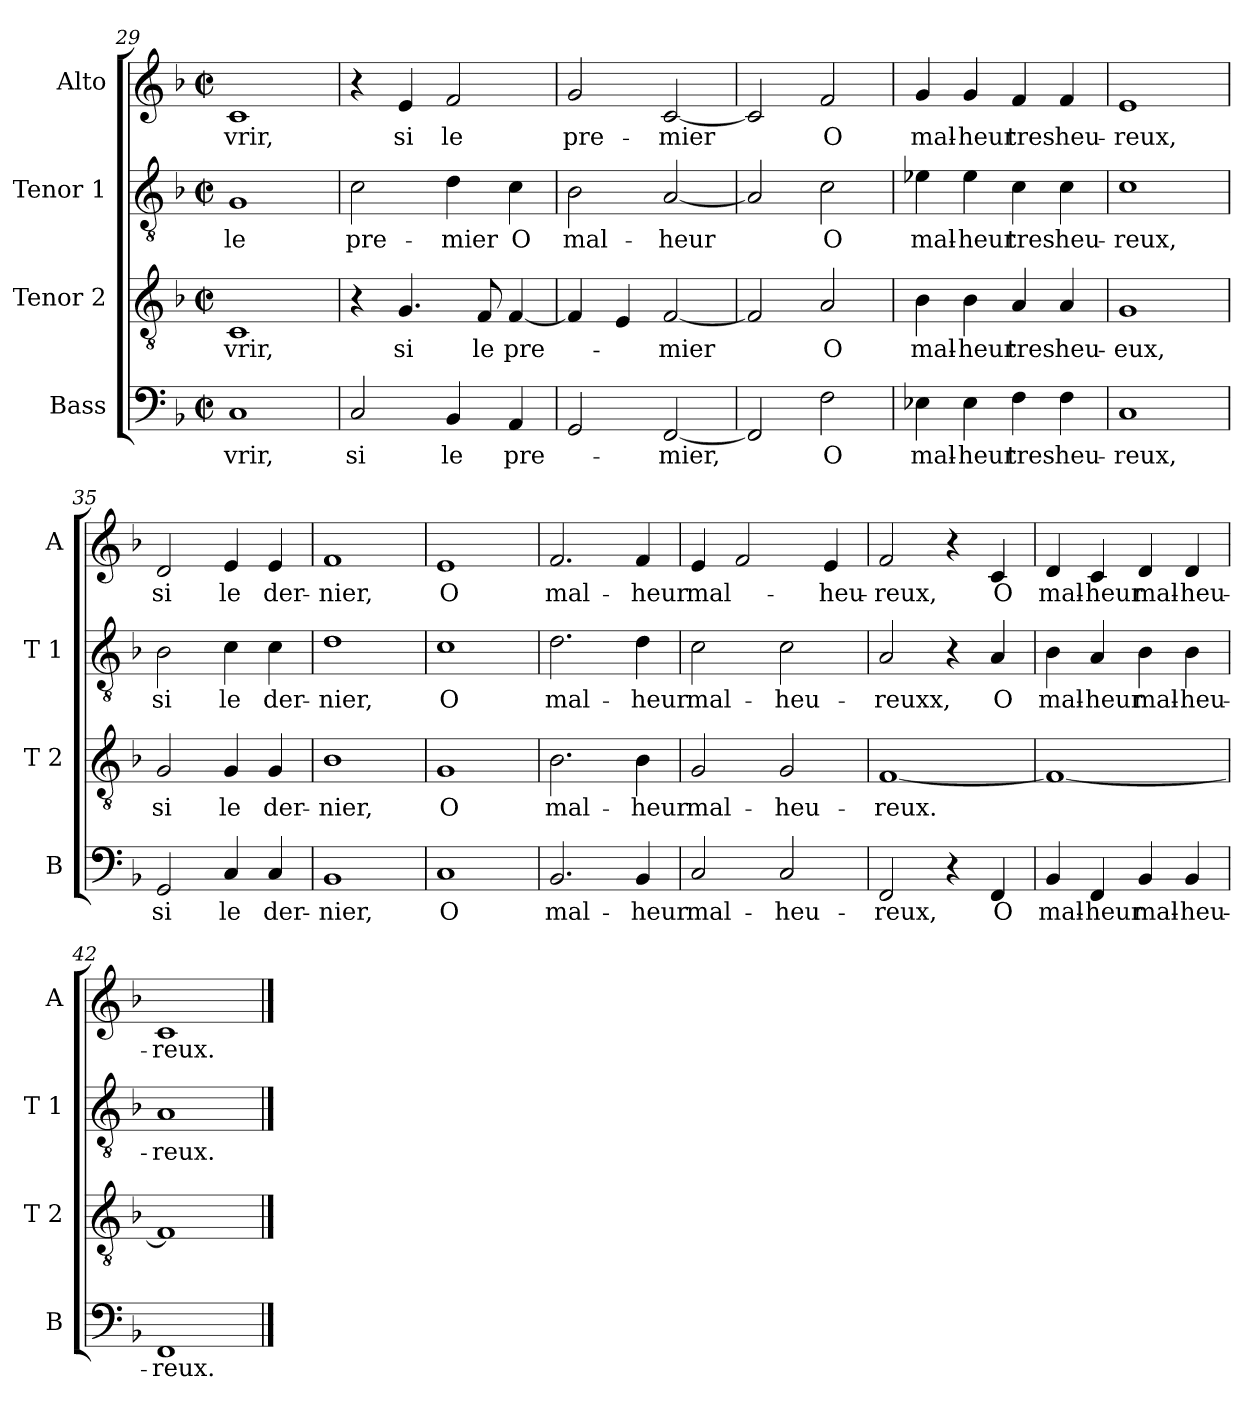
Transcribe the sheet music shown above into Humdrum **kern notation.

**kern	**text	**kern	**text	**kern	**text	**kern	**text
*part4	*part4	*part3	*part3	*part2	*part2	*part1	*part1
*staff4	*staff4	*staff3	*staff3	*staff2	*staff2	*staff1	*staff1
*I"Bass	*	*I"Tenor 2	*	*I"Tenor 1	*	*I"Alto	*
*I'B	*	*I'T 2	*	*I'T 1	*	*I'A	*
*clefF4	*	*clefGv2	*	*clefGv2	*	*clefG2	*
*k[b-]	*	*k[b-]	*	*k[b-]	*	*k[b-]	*
*F:	*	*F:	*	*F:	*	*F:	*
*M2/2	*	*M2/2	*	*M2/2	*	*M2/2	*
*met(c|)	*	*met(c|)	*	*met(c|)	*	*met(c|)	*
=29	=29	=29	=29	=29	=29	=29	=29
!	!LO:LY:b	!	!LO:LY:b	!	!LO:LY:b	!	!LO:LY:b
1C	-vrir,	1C	-vrir,	1G	le	1c	-vrir,
=30	=30	=30	=30	=30	=30	=30	=30
!	!LO:LY:b	!	!	!	!LO:LY:b	!	!
2C/	si	4r	.	2c\	pre-	4r	.
!	!	!	!LO:LY:b	!	!	!	!LO:LY:b
.	.	4.G/	si	.	.	4e/	si
!	!LO:LY:b	!	!	!	!LO:LY:b	!	!LO:LY:b
4BB-/	le	.	.	4d\	-mier	2f/	le
!	!	!	!LO:LY:b	!	!	!	!
.	.	8F/	le	.	.	.	.
!	!LO:LY:b	!	!LO:LY:b	!	!LO:LY:b	!	!
4AA/	pre-	[4F/	pre-	4c\	O	.	.
=31	=31	=31	=31	=31	=31	=31	=31
!	!	!	!	!	!LO:LY:b	!	!LO:LY:b
2GG/	.	4F/]	.	2B-\	mal-	2g/	pre-
.	.	4E/	.	.	.	.	.
!	!LO:LY:b	!	!LO:LY:b	!	!LO:LY:b	!	!LO:LY:b
[2FF/	-mier,	[2F/	-mier	[2A/	-heur	[2c/	-mier
!!LO:LB:g=z
=32	=32	=32	=32	=32	=32	=32	=32
2FF/]	.	2F/]	.	2A/]	.	2c/]	.
!	!LO:LY:b	!	!LO:LY:b	!	!LO:LY:b	!	!LO:LY:b
2F\	O	2A/	O	2c\	O	2f/	O
=33	=33	=33	=33	=33	=33	=33	=33
!	!LO:LY:b	!	!LO:LY:b	!	!LO:LY:b	!	!LO:LY:b
4E-X\	mal-	4B-\	mal-	4e-X\	mal-	4g/	mal-
!	!LO:LY:b	!	!LO:LY:b	!	!LO:LY:b	!	!LO:LY:b
4E-\	-heur	4B-\	-heur	4e-\	-heur	4g/	-heur
!	!LO:LY:b	!	!LO:LY:b	!	!LO:LY:b	!	!LO:LY:b
4F\	tres	4A/	tres	4c\	tres	4f/	tres
!	!LO:LY:b	!	!LO:LY:b	!	!LO:LY:b	!	!LO:LY:b
4F\	heu-	4A/	heu-	4c\	heu-	4f/	heu-
=34	=34	=34	=34	=34	=34	=34	=34
!	!LO:LY:b	!	!LO:LY:b	!	!LO:LY:b	!	!LO:LY:b
1C	-reux,	1G	-eux,	1c	-reux,	1e	-reux,
=35	=35	=35	=35	=35	=35	=35	=35
!	!LO:LY:b	!	!LO:LY:b	!	!LO:LY:b	!	!LO:LY:b
2GG/	si	2G/	si	2B-\	si	2d/	si
!	!LO:LY:b	!	!LO:LY:b	!	!LO:LY:b	!	!LO:LY:b
4C/	le	4G/	le	4c\	le	4e/	le
!	!LO:LY:b	!	!LO:LY:b	!	!LO:LY:b	!	!LO:LY:b
4C/	der-	4G/	der-	4c\	der-	4e/	der-
=36	=36	=36	=36	=36	=36	=36	=36
!	!LO:LY:b	!	!LO:LY:b	!	!LO:LY:b	!	!LO:LY:b
1BB-	-nier,	1B-	-nier,	1d	-nier,	1f	-nier,
=37	=37	=37	=37	=37	=37	=37	=37
!	!LO:LY:b	!	!LO:LY:b	!	!LO:LY:b	!	!LO:LY:b
1C	O	1G	O	1c	O	1e	O
!!LO:LB:g=z
=38	=38	=38	=38	=38	=38	=38	=38
!	!LO:LY:b	!	!LO:LY:b	!	!LO:LY:b	!	!LO:LY:b
2.BB-/	mal-	2.B-\	mal-	2.d\	mal-	2.f/	mal-
!	!LO:LY:b	!	!LO:LY:b	!	!LO:LY:b	!	!LO:LY:b
4BB-/	-heur	4B-\	-heur	4d\	-heur	4f/	-heur
=39	=39	=39	=39	=39	=39	=39	=39
!	!LO:LY:b	!	!LO:LY:b	!	!LO:LY:b	!	!LO:LY:b
2C/	mal-	2G/	mal-	2c\	mal-	4e/	mal-
.	.	.	.	.	.	2f/	.
!	!LO:LY:b	!	!LO:LY:b	!	!LO:LY:b	!	!
2C/	-heu-	2G/	-heu-	2c\	-heu-	.	.
!	!	!	!	!	!	!	!LO:LY:b
.	.	.	.	.	.	4e/	-heu-
=40	=40	=40	=40	=40	=40	=40	=40
!	!LO:LY:b	!	!LO:LY:b	!	!LO:LY:b	!	!LO:LY:b
2FF/	-reux,	[1F	-reux.	2A/	-reuxx,	2f/	-reux,
4r	.	.	.	4r	.	4r	.
!	!LO:LY:b	!	!	!	!LO:LY:b	!	!LO:LY:b
4FF/	O	.	.	4A/	O	4c/	O
=41	=41	=41	=41	=41	=41	=41	=41
!	!LO:LY:b	!	!	!	!LO:LY:b	!	!LO:LY:b
4BB-/	mal-	1F_	.	4B-\	mal-	4d/	mal-
!	!LO:LY:b	!	!	!	!LO:LY:b	!	!LO:LY:b
4FF/	-heur	.	.	4A/	-heur	4c/	-heur
!	!LO:LY:b	!	!	!	!LO:LY:b	!	!LO:LY:b
4BB-/	mal-	.	.	4B-\	mal-	4d/	mal-
!	!LO:LY:b	!	!	!	!LO:LY:b	!	!LO:LY:b
4BB-/	-heu-	.	.	4B-\	-heu-	4d/	-heu-
=42	=42	=42	=42	=42	=42	=42	=42
!	!LO:LY:b	!	!	!	!LO:LY:b	!	!LO:LY:b
1FF	-reux.	1F]	.	1A	-reux.	1c	-reux.
==	==	==	==	==	==	==	==
*-	*-	*-	*-	*-	*-	*-	*-
